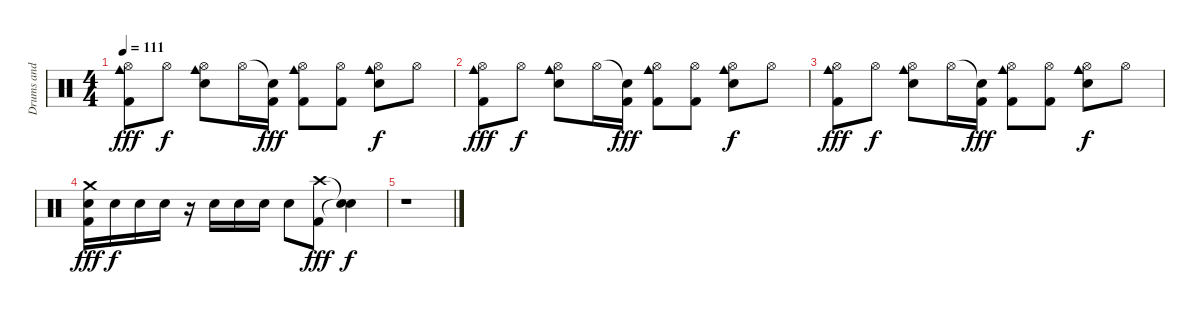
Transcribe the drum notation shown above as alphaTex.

\track ("Drums and Percussion" "Drums and ") {instrument percussion}
\staff {score}
\articulation defaults
\ts (4 4)
\tempo 111
\clef neutral
\ks c
("Hi-Hat (open)" "Cowbell medium (hit)" "Kick (hit) 2").8{dy fff} "Hi-Hat (open)".8{dy f} ("Hi-Hat (open)" "Cowbell medium (hit)" "Snare (hit) 2").8 "Hi-Hat (open)".16 ("Snare (hit)"{t} "Kick (hit) 2").16{dy fff} ("Hi-Hat (open)" "Cowbell medium (hit)" "Kick (hit) 2").8 ("Hi-Hat (open)" "Kick (hit) 2").8 ("Hi-Hat (open)" "Cowbell medium (hit)" "Snare (hit) 2").8{dy f} "Hi-Hat (open)".8 |
("Hi-Hat (open)" "Cowbell medium (hit)" "Kick (hit) 2").8{dy fff} "Hi-Hat (open)".8{dy f} ("Hi-Hat (open)" "Cowbell medium (hit)" "Snare (hit) 2").8 "Hi-Hat (open)".16 ("Snare (hit)"{t} "Kick (hit) 2").16{dy fff} ("Hi-Hat (open)" "Cowbell medium (hit)" "Kick (hit) 2").8 ("Hi-Hat (open)" "Kick (hit) 2").8 ("Hi-Hat (open)" "Cowbell medium (hit)" "Snare (hit) 2").8{dy f} "Hi-Hat (open)".8 |
("Hi-Hat (open)" "Cowbell medium (hit)" "Kick (hit) 2").8{dy fff} "Hi-Hat (open)".8{dy f} ("Hi-Hat (open)" "Cowbell medium (hit)" "Snare (hit) 2").8 "Hi-Hat (open)".16 ("Snare (hit)"{t} "Kick (hit) 2").16{dy fff} ("Hi-Hat (open)" "Cowbell medium (hit)" "Kick (hit) 2").8 ("Hi-Hat (open)" "Kick (hit) 2").8 ("Hi-Hat (open)" "Cowbell medium (hit)" "Snare (hit) 2").8{dy f} "Hi-Hat (open)".8 |
("Crash medium (hit)" "Snare (hit) 2" "Kick (hit) 2").16{dy fff} "Snare (hit) 2".16{dy f} "Snare (hit) 2".16 "Snare (hit) 2".16 r.16 "Snare (hit) 2".16 "Snare (hit) 2".16 "Snare (hit) 2".16 "Snare (hit) 2".8 ("Crash high (hit)" "Kick (hit) 2").8{dy fff} ("Snare (hit)"{t} "Snare (hit)"{t}).4{dy f} |
r.1
